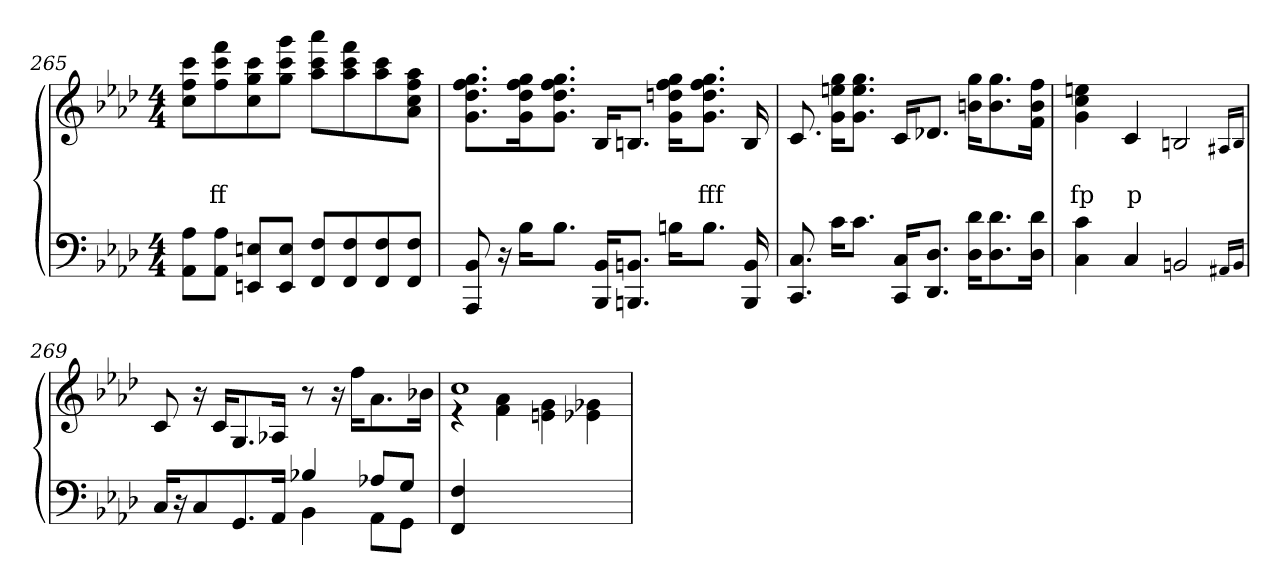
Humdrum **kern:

**kern	**kern	**text	**text
*part2	*part1	*part1	*part1
*staff2	*staff1	*staff1	*staff1
*clefF4	*clefG2	*	*
*k[b-e-a-d-]	*k[b-e-a-d-]	*	*
*M4/4	*M4/4	*	*
=265	=265	=265	=265
8A- 8AA-L	8ccc 8ff 8ccL	.	.
8A- 8AA-J	8fff 8ccc 8ff	.	ff
8En 8EEnL	8ccc 8gg 8cc	.	.
8E 8EEJ	8ggg 8ccc 8ggJ	.	.
8F 8FFL	8aaa- 8ccc 8aa-L	.	.
8F 8FF	8fff 8ccc 8aa-	.	.
8F 8FF	8ccc 8aa-	.	.
8F 8FFJ	8aa- 8ff 8cc 8a-J	.	.
=266	=266	=266	=266
8BB- 8AAA-	8.gg 8.ff 8.dd- 8.gL	.	.
16r	.	.	.
16B-KL	16gg 16ff 16dd- 16g	.	.
8.B-J	8.gg 8.ff 8.dd- 8.gJ	.	.
16BB- 16BBB-KL	16B-KL	.	.
8.BBn 8.BBBnJ	8.BnJ	.	.
16BnKL	16gg 16ff 16ddn 16gKL	.	.
8.BJ	8.gg 8.ff 8.dd 8.gJ	.	fff
16BB 16BBB	16B	.	.
=267	=267	=267	=267
8.C 8.CC	8.c	.	.
16cKL	16gg 16een 16gKL	.	.
8.cJ	8.gg 8.ee 8.gJ	.	.
16C 16CCKL	16cKL	.	.
8.D- 8.DD-J	8.d-XJ	.	.
16d- 16D-KL	16gg 16bnKL	.	.
8.d- 8.D-	8.gg 8.b	.	.
16d- 16D-Jk	16ff 16b 16fJk	.	.
=268	=268	=268	=268
4c 4C	4een 4cc 4g	.	fp
4C	4c	.	p
2BBn	2Bn	.	.
16qqAA#X/LL	16qA#XLL	.	.
16qqBB/JJ	16qBJJ	.	.
=269	=269	=269	=269
*^	*	*	*
2ryy	16CL	8c	.	.
.	16r	.	.	.
.	8C	16r	.	.
.	.	16cKL	.	.
.	8.GG	8.G	.	.
.	16AA-Jk	16A-XJk	.	.
4B-X	4BB-	8r	.	.
.	.	16r	.	.
.	.	16ffKL	.	.
8A-XL	8AA-L	8.a-	.	.
8GJ	8GGJ	.	.	.
.	.	16b-XJk	.	.
*v	*v	*	*	*
=270	=270	=270	=270
*	*^	*	*
4F 4FF	1cc	4r	.	.
2.ryy	.	4a- 4f	.	.
.	.	4g 4en	.	.
.	.	4g-X 4e-X	.	.
*	*v	*v	*	*
=	=	=	=
*-	*-	*-	*-
